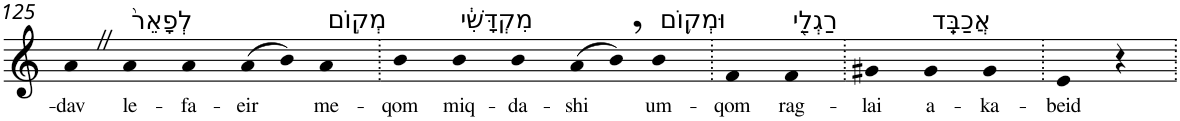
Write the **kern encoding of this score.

**kern	**text
*part1	*part1
*staff1	*staff1
*I"Piano	*
*I'Pno	*
!!LO:PB:g=z
*clefG2	*
*k[]	*
=125	=125
!	!LO:LY:b
4aZ	-dav
!LO:TX:a:t=לְפָאֵר֙	!
!	!LO:LY:b
4a	le-
!	!LO:LY:b
4a	-fa-
!	!LO:LY:b
(8a	-eir
8b)	.
!LO:TX:a:t=מְק֣וֹם	!
!	!LO:LY:b
4a	me-
=126.	=126.
!	!LO:LY:b
4b	-qom
!LO:TX:a:t=מִקְדָּשִׁ֔י	!
!	!LO:LY:b
4b	miq-
!	!LO:LY:b
4b	-da-
!	!LO:LY:b
(8a	-shi
8b,)	.
!LO:TX:a:t=וּמְק֥וֹם	!
!	!LO:LY:b
4b	um-
=127.	=127.
!	!LO:LY:b
4f	-qom
!LO:TX:a:t=רַגְלַ֖י	!
!	!LO:LY:b
4f	rag-
=128.	=128.
!	!LO:LY:b
4g#X	-lai
!LO:TX:a:t=אֲכַבֵּֽד	!
!	!LO:LY:b
4g#	a-
!	!LO:LY:b
4g#	-ka-
=129.	=129.
!	!LO:LY:b
4e	-beid
4r	.
=.	=.
*-	*-
